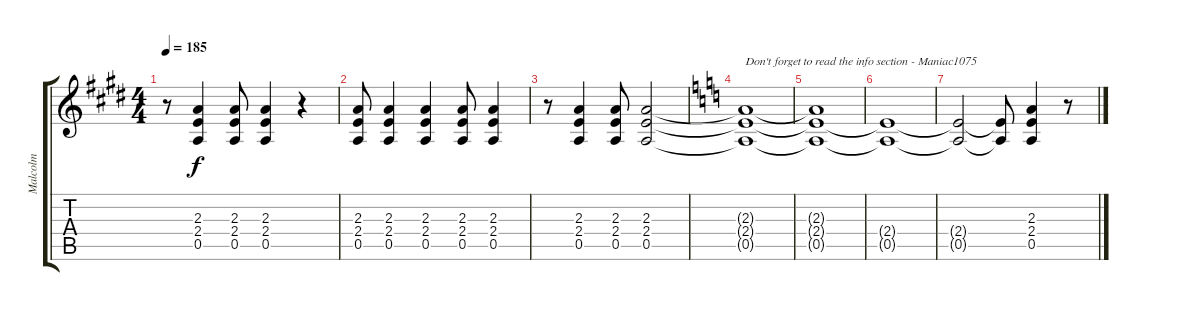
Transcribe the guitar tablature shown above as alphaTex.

\track ("Malcolm" "Malcolm") {mute instrument overdrivenguitar}
\staff {score tabs}
\tuning (E4 B3 G3 D3 A2 E2) {hide}
\ts (4 4)
\tempo 185
\clef g2
\ks c#minor
r.8{dy f} (2.3 2.4 0.5).4 (2.3 2.4 0.5).8 (2.3 2.4 0.5).4 r.4 |
\ks e
(2.3 2.4 0.5).8 (2.3 2.4 0.5).4 (2.3 2.4 0.5).4 (2.3 2.4 0.5).8 (2.3 2.4 0.5).4 |
\ks c#minor
r.8 (2.3 2.4 0.5).4 (2.3 2.4 0.5).8 (2.3 2.4 0.5).2 |
\ks c
(2.3{t} 2.4{t} 0.5{t}).1{txt "Don't forget to read the info section - Maniac1075"} |
(2.3{t} 2.4{t} 0.5{t}).1 |
(2.4{t} 0.5{t}).1 |
(2.4{t} 0.5{t}).2 (2.4{t} 0.5{t}).8 (2.3 2.4 0.5).4 r.8
